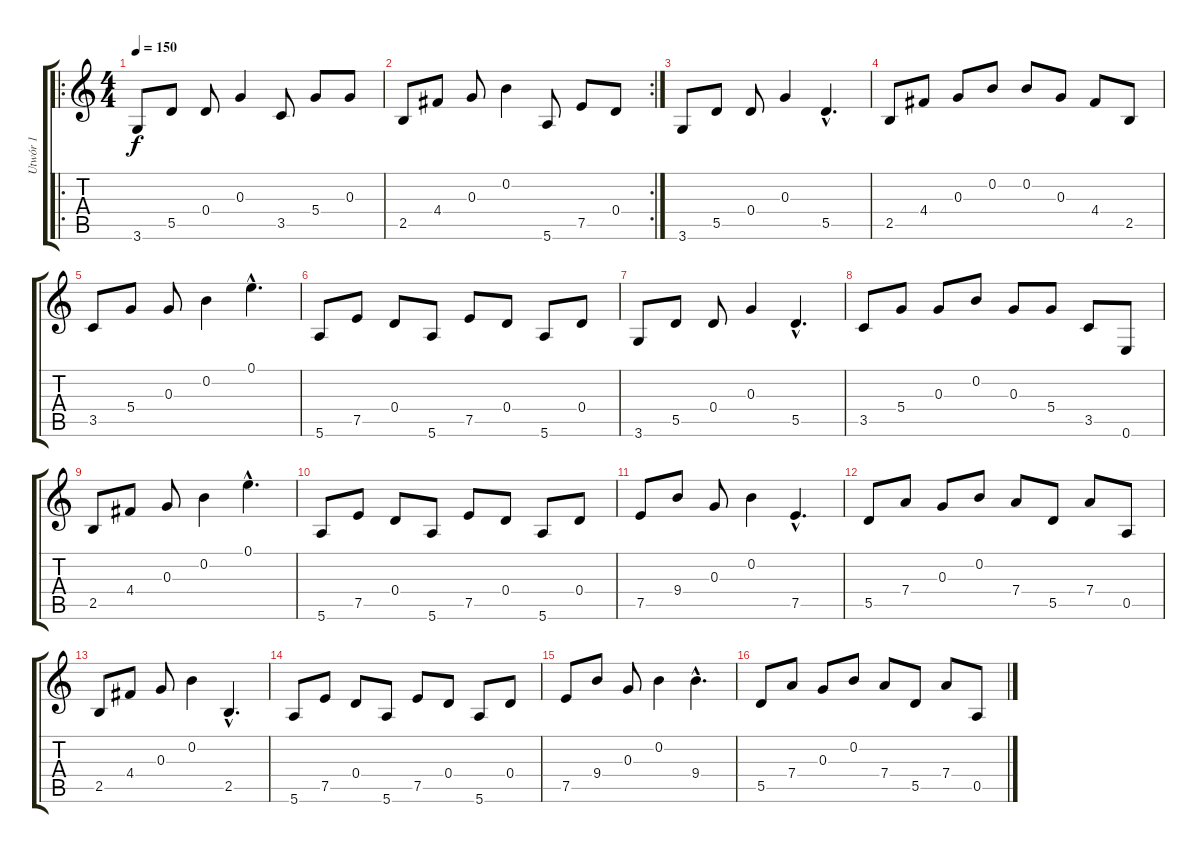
\track ("Utwór 1" "Utwór 1") {instrument electricguitarclean}
\staff {score tabs}
\tuning (E4 B3 G3 D3 A2 E2) {hide}
\ro
\ts (4 4)
\tempo 150
\clef g2
\ks c
3.6.8{dy f instrument electricguitarclean} 5.5.8 0.4.8 0.3.4 3.5.8 5.4.8 0.3.8 |
\rc 2
2.5.8 4.4.8 0.3.8 0.2.4 5.6.8 7.5.8 0.4.8 |
3.6.8 5.5.8 0.4.8 0.3.4 5.5{hac}.4{d} |
2.5.8 4.4.8 0.3.8 0.2.8 0.2.8 0.3.8 4.4.8 2.5.8 |
3.5.8 5.4.8 0.3.8 0.2.4 0.1{hac}.4{d} |
5.6.8 7.5.8 0.4.8 5.6.8 7.5.8 0.4.8 5.6.8 0.4.8 |
3.6.8 5.5.8 0.4.8 0.3.4 5.5{hac}.4{d} |
3.5.8 5.4.8 0.3.8 0.2.8 0.3.8 5.4.8 3.5.8 0.6.8 |
2.5.8 4.4.8 0.3.8 0.2.4 0.1{hac}.4{d} |
5.6.8 7.5.8 0.4.8 5.6.8 7.5.8 0.4.8 5.6.8 0.4.8 |
7.5.8 9.4.8 0.3.8 0.2.4 7.5{hac}.4{d} |
5.5.8 7.4.8 0.3.8 0.2.8 7.4.8 5.5.8 7.4.8 0.5.8 |
2.5.8 4.4.8 0.3.8 0.2.4 2.5{hac}.4{d} |
5.6.8 7.5.8 0.4.8 5.6.8 7.5.8 0.4.8 5.6.8 0.4.8 |
7.5.8 9.4.8 0.3.8 0.2.4 9.4{hac}.4{d} |
5.5.8 7.4.8 0.3.8 0.2.8 7.4.8 5.5.8 7.4.8 0.5.8
